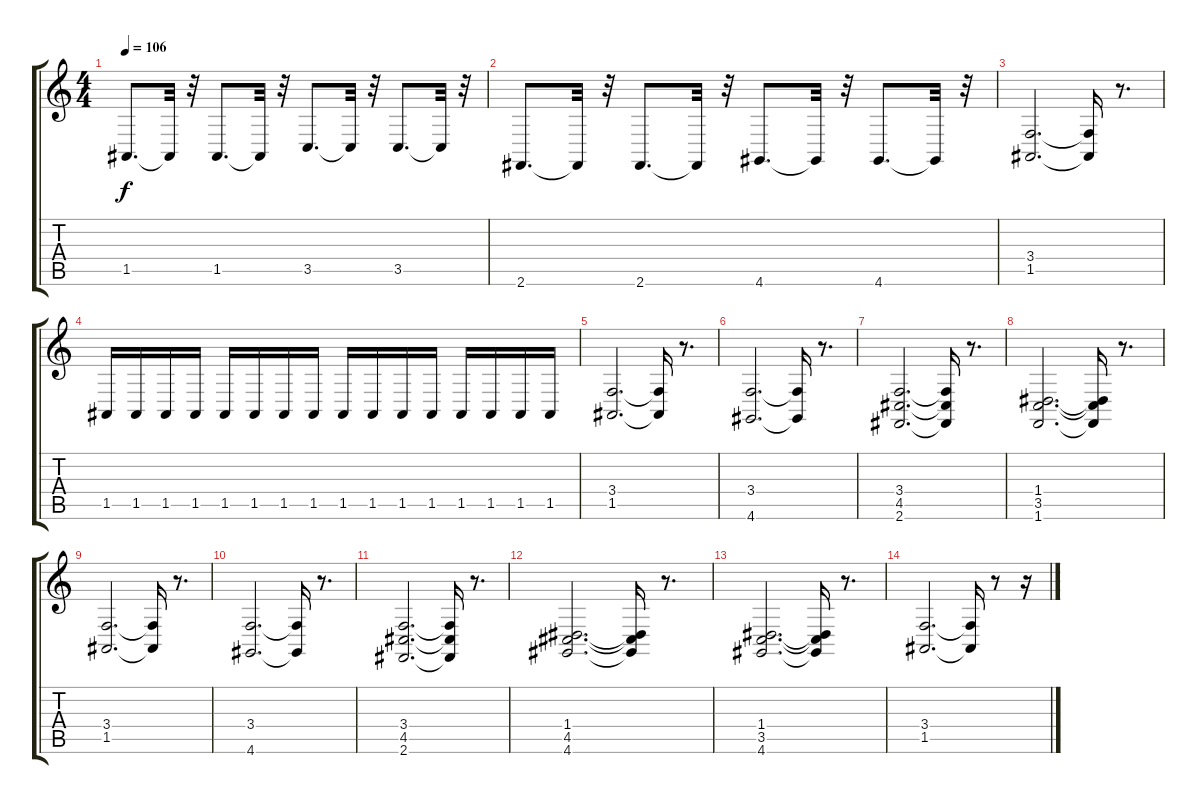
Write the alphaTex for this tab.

\track "" {instrument acousticgrandpiano}
\staff {score tabs}
\tuning (E4 B3 G3 D3 A2 E2) {hide}
\ts (4 4)
\tempo 106
\clef g2
\ks c
1.5.8{d dy f} 1.5{t}.32 r.32 1.5.8{d} 1.5{t}.32 r.32 3.5.8{d} 3.5{t}.32 r.32 3.5.8{d} 3.5{t}.32 r.32 |
2.6.8{d} 2.6{t}.32 r.32 2.6.8{d} 2.6{t}.32 r.32 4.6.8{d} 4.6{t}.32 r.32 4.6.8{d} 4.6{t}.32 r.32 |
(3.4 1.5).2{d} (3.4{t} 1.5{t}).16 r.8{d} |
1.5.16 1.5.16 1.5.16 1.5.16 1.5.16 1.5.16 1.5.16 1.5.16 1.5.16 1.5.16 1.5.16 1.5.16 1.5.16 1.5.16 1.5.16 1.5.16 |
(3.4 1.5).2{d} (3.4{t} 1.5{t}).16 r.8{d} |
(3.4 4.6).2{d} (3.4{t} 4.6{t}).16 r.8{d} |
(3.4 4.5 2.6).2{d} (3.4{t} 4.5{t} 2.6{t}).16 r.8{d} |
(1.4 3.5 1.6).2{d} (1.4{t} 3.5{t} 1.6{t}).16 r.8{d} |
(3.4 1.5).2{d} (3.4{t} 1.5{t}).16 r.8{d} |
(3.4 4.6).2{d} (3.4{t} 4.6{t}).16 r.8{d} |
(3.4 4.5 2.6).2{d} (3.4{t} 4.5{t} 2.6{t}).16 r.8{d} |
(1.4 4.5 4.6).2{d} (1.4{t} 4.5{t} 4.6{t}).16 r.8{d} |
(1.4 3.5 4.6).2{d} (1.4{t} 3.5{t} 4.6{t}).16 r.8{d} |
(3.4 1.5).2{d} (3.4{t} 1.5{t}).16 r.8 r.16
